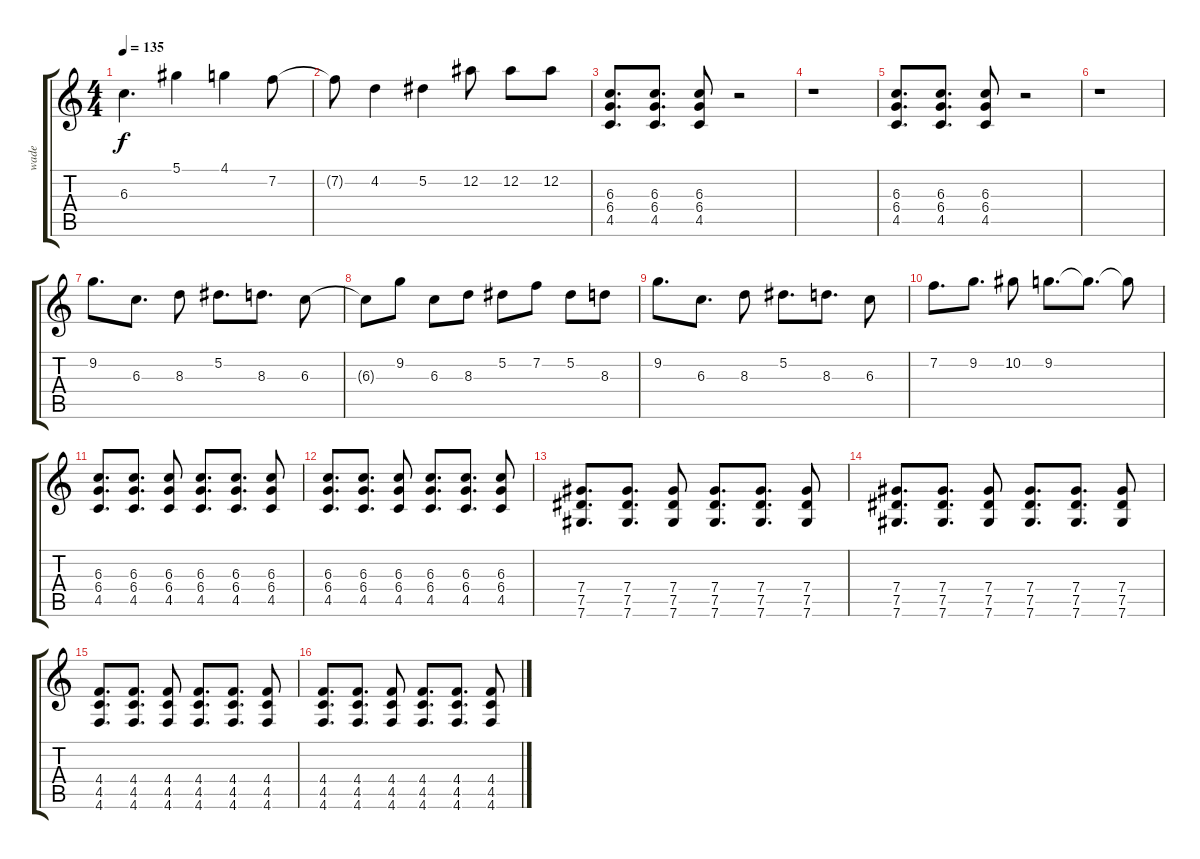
\track ("wade" "wade") {instrument distortionguitar}
\staff {score tabs}
\tuning (Eb4 Bb3 Gb3 Db3 Ab2 Db2) {hide}
\ts (4 4)
\tempo 135
\clef g2
\ks c
6.3.4{d dy f} 5.1.4 4.1.4 7.2.8 |
7.2{t}.8 4.2.4 5.2.4 12.2.8 12.2.8 12.2.8 |
(6.3 6.4 4.5).8{d} (6.3 6.4 4.5).8{d} (6.3 6.4 4.5).8 r.2 |
r.1 |
(6.3 6.4 4.5).8{d} (6.3 6.4 4.5).8{d} (6.3 6.4 4.5).8 r.2 |
r.1 |
9.2.8{d} 6.3.8{d} 8.3.8 5.2.8{d} 8.3.8{d} 6.3.8 |
6.3{t}.8 9.2.8 6.3.8 8.3.8 5.2.8 7.2.8 5.2.8 8.3.8 |
9.2.8{d} 6.3.8{d} 8.3.8 5.2.8{d} 8.3.8{d} 6.3.8 |
7.2.8{d} 9.2.8{d} 10.2.8 9.2.8{d} 9.2{t}.8{d} 9.2{t}.8 |
(6.3 6.4 4.5).8{d} (6.3 6.4 4.5).8{d} (6.3 6.4 4.5).8 (6.3 6.4 4.5).8{d} (6.3 6.4 4.5).8{d} (6.3 6.4 4.5).8 |
(6.3 6.4 4.5).8{d} (6.3 6.4 4.5).8{d} (6.3 6.4 4.5).8 (6.3 6.4 4.5).8{d} (6.3 6.4 4.5).8{d} (6.3 6.4 4.5).8 |
(7.4 7.5 7.6).8{d} (7.4 7.5 7.6).8{d} (7.4 7.5 7.6).8 (7.4 7.5 7.6).8{d} (7.4 7.5 7.6).8{d} (7.4 7.5 7.6).8 |
(7.4 7.5 7.6).8{d} (7.4 7.5 7.6).8{d} (7.4 7.5 7.6).8 (7.4 7.5 7.6).8{d} (7.4 7.5 7.6).8{d} (7.4 7.5 7.6).8 |
(4.4 4.5 4.6).8{d} (4.4 4.5 4.6).8{d} (4.4 4.5 4.6).8 (4.4 4.5 4.6).8{d} (4.4 4.5 4.6).8{d} (4.4 4.5 4.6).8 |
(4.4 4.5 4.6).8{d} (4.4 4.5 4.6).8{d} (4.4 4.5 4.6).8 (4.4 4.5 4.6).8{d} (4.4 4.5 4.6).8{d} (4.4 4.5 4.6).8
